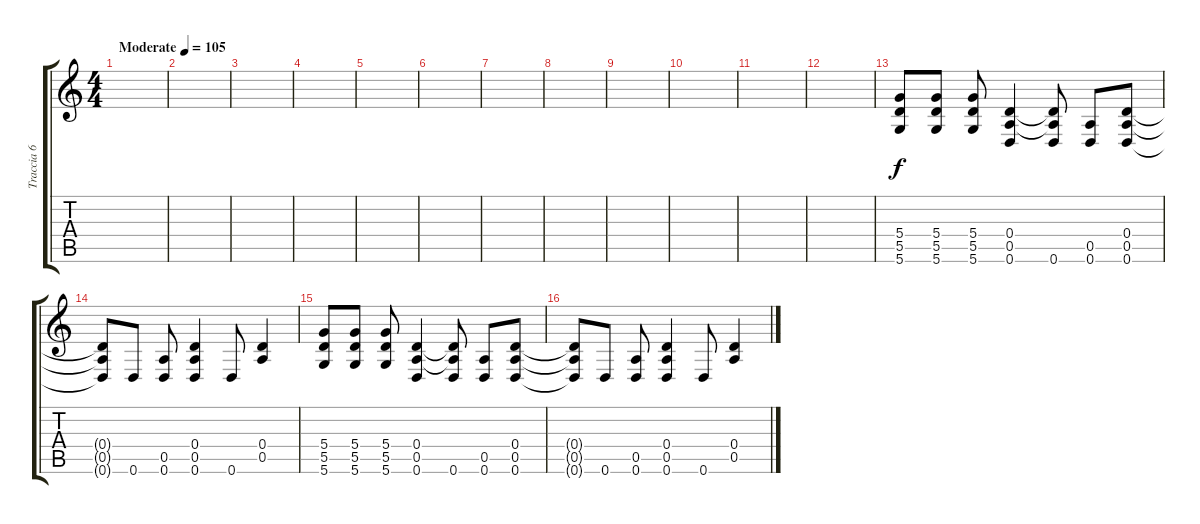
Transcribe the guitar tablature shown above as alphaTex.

\track ("Traccia 6" "Traccia 6") {instrument overdrivenguitar}
\staff {score tabs}
\tuning (E4 A3 G3 D3 A2 D2) {hide}
\ts (4 4)
\tempo (105 "Moderate")
\clef g2
\ks c
|
|
|
|
|
|
|
|
|
|
|
|
(5.4 5.5 5.6).8 (5.4 5.5 5.6).8 (5.4 5.5 5.6).8 (0.4 0.5 0.6).4 (0.4{t} 0.5{t} 0.6).8 (0.5 0.6).8 (0.4 0.5 0.6).8 |
(0.4{t} 0.5{t} 0.6{t}).8 0.6.8 (0.5 0.6).8 (0.4 0.5 0.6).4 0.6.8 (0.4 0.5).4 |
(5.4 5.5 5.6).8 (5.4 5.5 5.6).8 (5.4 5.5 5.6).8 (0.4 0.5 0.6).4 (0.4{t} 0.5{t} 0.6).8 (0.5 0.6).8 (0.4 0.5 0.6).8 |
(0.4{t} 0.5{t} 0.6{t}).8 0.6.8 (0.5 0.6).8 (0.4 0.5 0.6).4 0.6.8 (0.4 0.5).4
